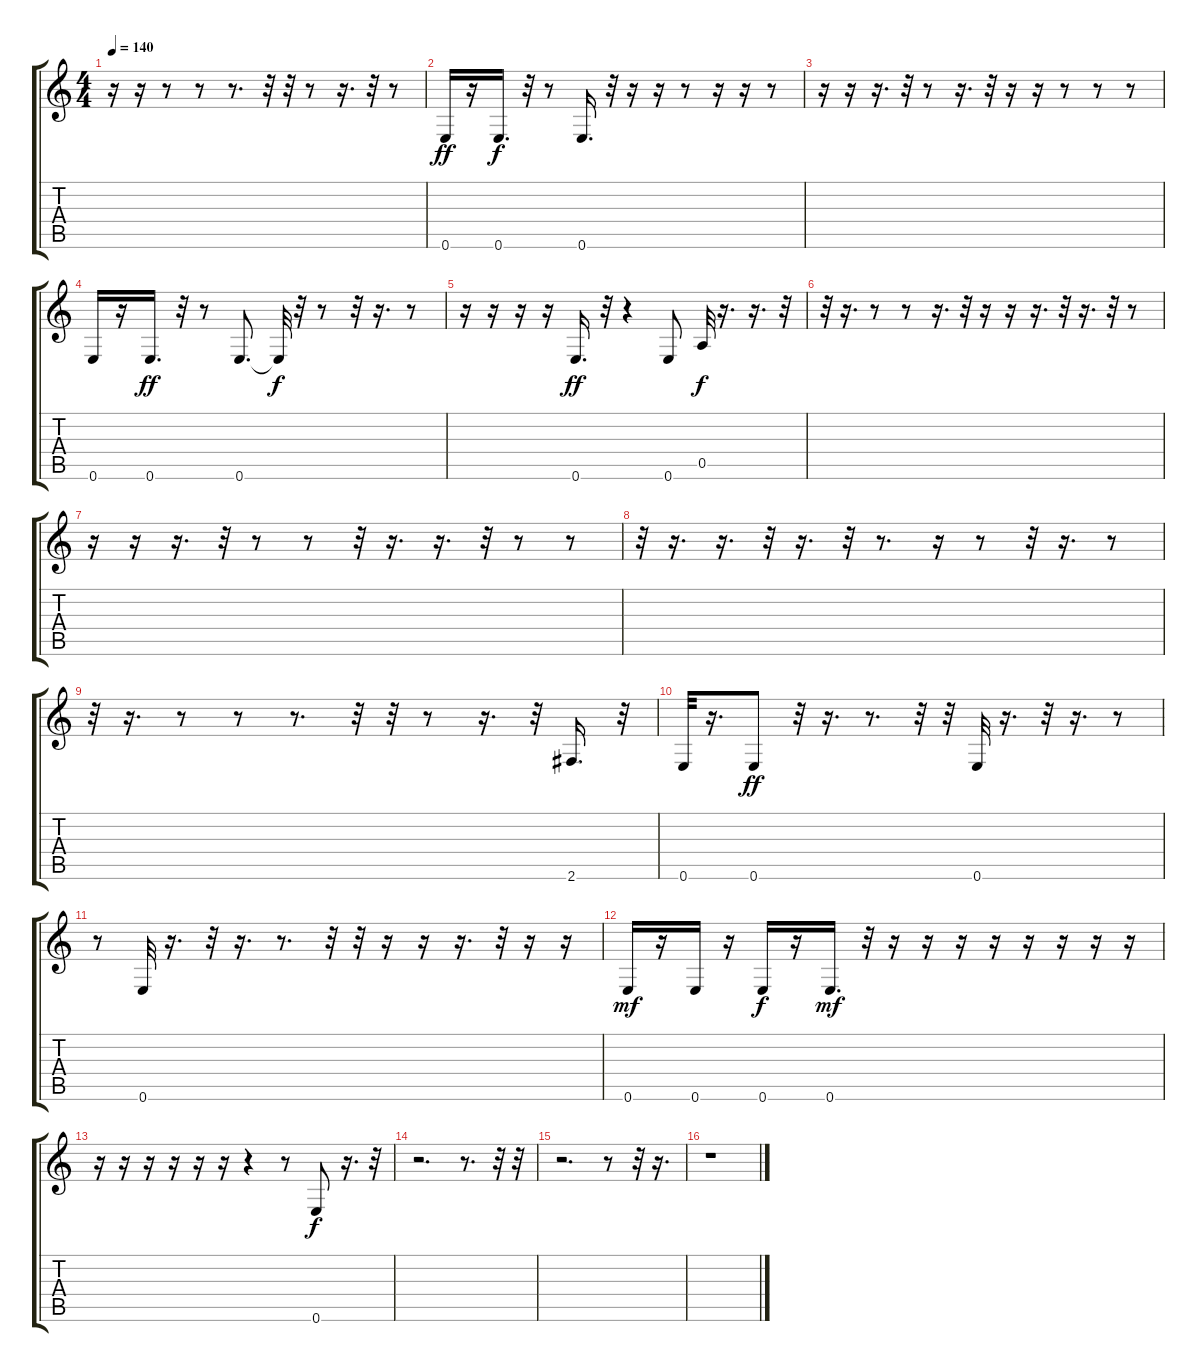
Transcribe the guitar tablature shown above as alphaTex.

\track "" {instrument electricbassfinger}
\staff {score tabs}
\tuning (E4 B3 G3 D3 A2 E2) {hide}
\ts (4 4)
\tempo 140
\clef g2
\ks c
r.16{dy ff} r.16 r.8 r.8 r.8{d} r.32 r.32 r.8 r.16{d} r.32 r.8 |
0.6.16 r.16 0.6.16{d dy f} r.32 r.8 0.6.16{d} r.32 r.16 r.16 r.8 r.16 r.16 r.8 |
r.16 r.16 r.16{d} r.32 r.8 r.16{d} r.32 r.16 r.16 r.8 r.8 r.8 |
0.6.16 r.16 0.6.16{d dy ff} r.32 r.8 0.6.8{d} 0.6{t}.32{dy f} r.32 r.8 r.32 r.16{d} r.8 |
r.16 r.16 r.16 r.16 0.6.16{d dy ff} r.32 r.4 0.6.8 0.5.32{dy f} r.16{d} r.16{d} r.32 |
r.32 r.16{d} r.8 r.8 r.16{d} r.32 r.16 r.16 r.16{d} r.32 r.16{d} r.32 r.8 |
r.16 r.16 r.16{d} r.32 r.8 r.8 r.32 r.16{d} r.16{d} r.32 r.8 r.8 |
r.32 r.16{d} r.16{d} r.32 r.16{d} r.32 r.8{d} r.16 r.8 r.32 r.16{d} r.8 |
r.32 r.16{d} r.8 r.8 r.8{d} r.32 r.32 r.8 r.16{d} r.32 2.6.16{d} r.32 |
0.6.32 r.16{d} 0.6.8{dy ff} r.32 r.16{d} r.8{d} r.32 r.32 0.6.32 r.16{d} r.32 r.16{d} r.8 |
r.8 0.6.32 r.16{d} r.32 r.16{d} r.8{d} r.32 r.32 r.16 r.16 r.16{d} r.32 r.16 r.16 |
0.6.16{dy mf} r.16 0.6.16 r.16 0.6.16{dy f} r.16 0.6.16{d dy mf} r.32 r.16 r.16 r.16 r.16 r.16 r.16 r.16 r.16 |
r.16 r.16 r.16 r.16 r.16 r.16 r.4 r.8 0.6.8{dy f} r.16{d} r.32 |
r.2{d} r.8{d} r.32 r.32 |
r.2{d} r.8 r.32 r.16{d} |
r.1
